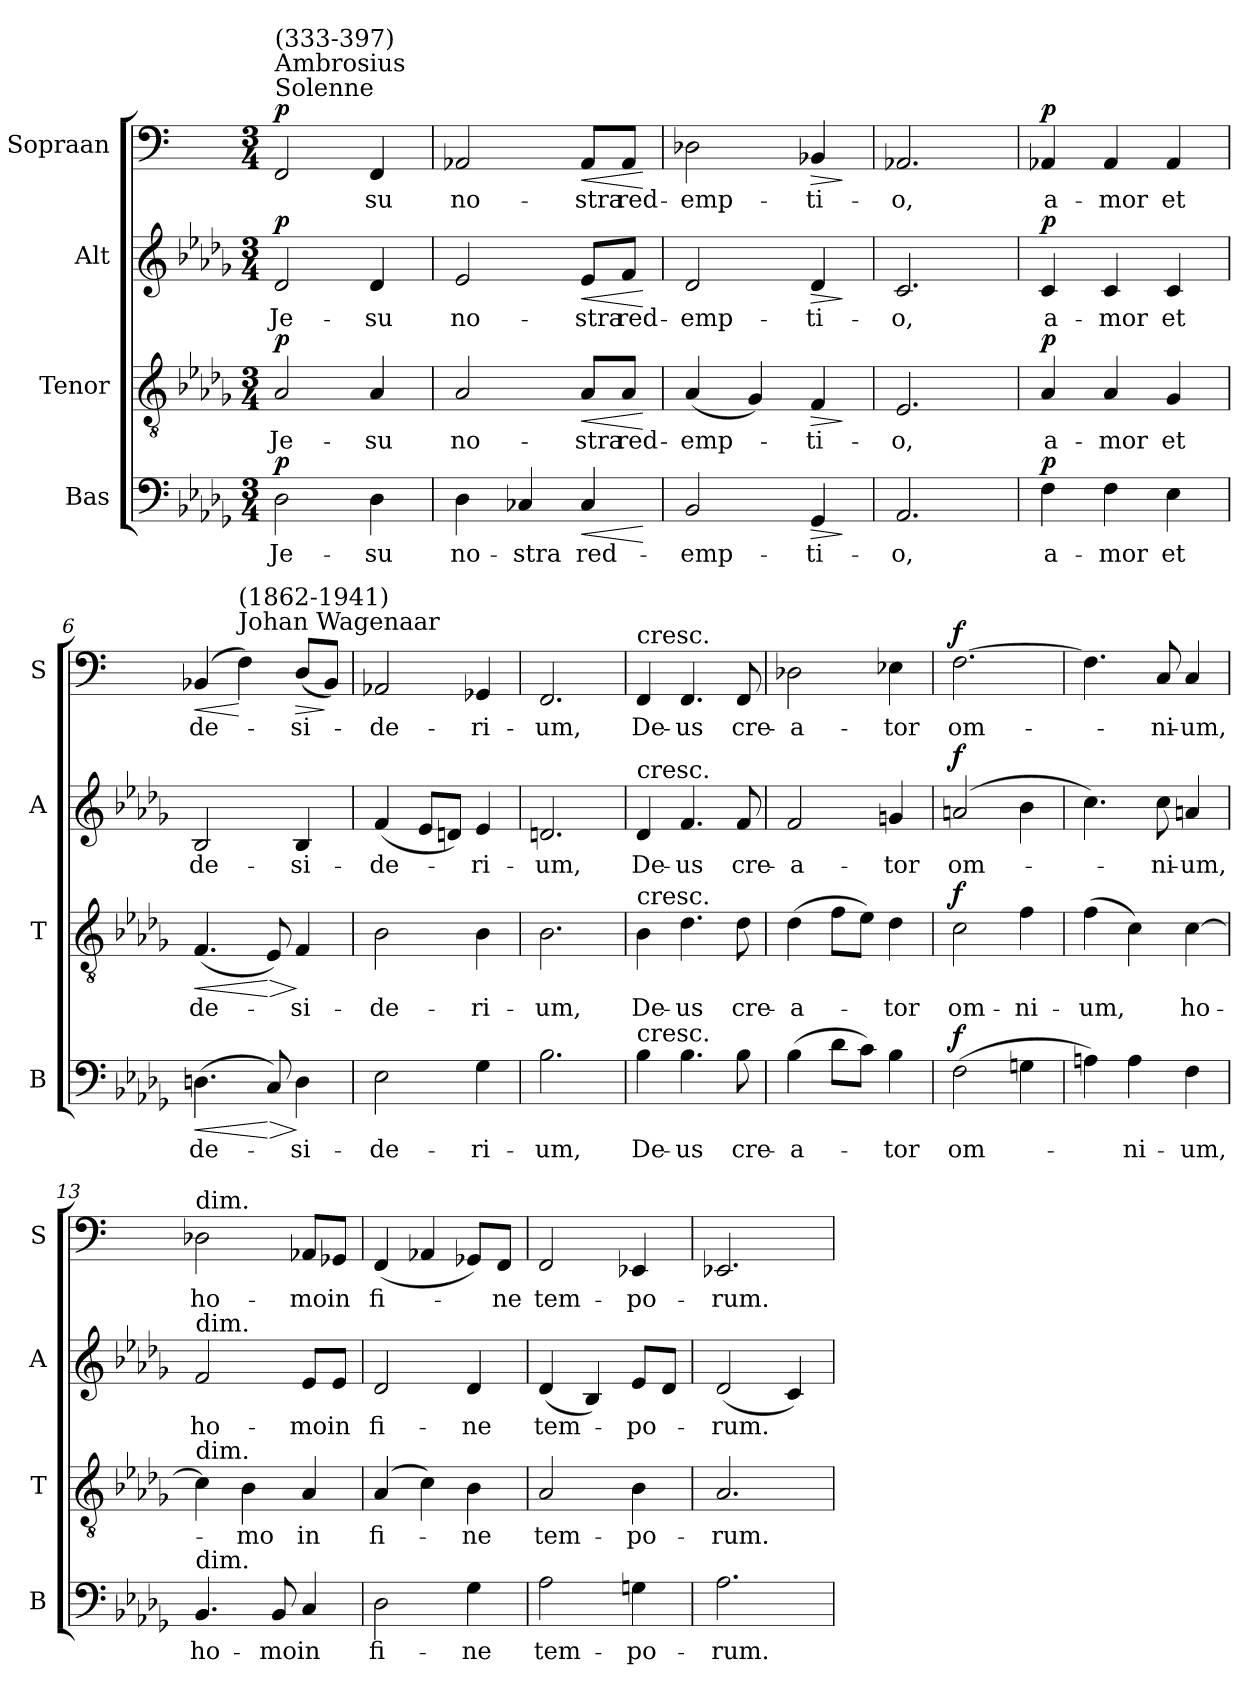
**kern	**text	**dynam	**kern	**text	**dynam	**kern	**text	**dynam	**kern	**text	**dynam
*part4	*part4	*part4	*part3	*part3	*part3	*part2	*part2	*part2	*part1	*part1	*part1
*staff4	*staff4	*staff4	*staff3	*staff3	*staff3	*staff2	*staff2	*staff2	*staff1	*staff1	*staff1
*I"Bas	*	*	*I"Tenor	*	*	*I"Alt	*	*	*I"Sopraan	*	*
*I'B	*	*	*I'T	*	*	*I'A	*	*	*I'S	*	*
*clefF4	*	*	*clefGv2	*	*	*clefG2	*	*	*clefF4	*	*
*	*	*	*	*	*	*	*	*	*ITrd-14c-24	*	*
*k[b-e-a-d-g-]	*	*	*k[b-e-a-d-g-]	*	*	*k[b-e-a-d-g-]	*	*	*k[]	*	*
*M3/4	*	*	*M3/4	*	*	*M3/4	*	*	*M3/4	*	*
=1	=1	=1	=1	=1	=1	=1	=1	=1	=1	=1	=1
!	!	!	!	!	!	!	!	!	!LO:TX:a:t=Solenne	!	!
!	!	!	!	!	!	!	!	!	!LO:TX:a:t=Ambrosius	!	!
!	!	!	!	!	!	!	!	!	!LO:TX:a:t=(333-397)	!	!
!	!LO:LY:b	!LO:DY:a	!	!LO:LY:b	!LO:DY:a	!	!LO:LY:b	!LO:DY:a	!	!	!LO:DY:a
2D-\	Je-	p	2A-/	Je-	p	2d-/	Je-	p	2f/	.	p
!	!LO:LY:b	!	!	!LO:LY:b	!	!	!LO:LY:b	!	!	!LO:LY:b	!
4D-\	su	.	4A-/	su	.	4d-/	su	.	4f/	su	.
=2	=2	=2	=2	=2	=2	=2	=2	=2	=2	=2	=2
!	!LO:LY:b	!	!	!LO:LY:b	!	!	!LO:LY:b	!	!	!LO:LY:b	!
4D-\	no-	.	2A-/	no-	.	2e-/	no-	.	2a-X/	no-	.
!	!LO:LY:b	!	!	!	!	!	!	!	!	!	!
4C-X/	stra	.	.	.	.	.	.	.	.	.	.
!	!LO:LY:b	!LO:HP:b	!	!LO:LY:b	!LO:HP:b	!	!LO:LY:b	!LO:HP:b	!	!LO:LY:b	!LO:HP:b
4C-/	red-	<	8A-/L	stra	<	8e-/L	stra	<	8a-/L	stra	<
!	!	!	!	!LO:LY:b	!	!	!LO:LY:b	!	!	!LO:LY:b	!
.	.	.	8A-/J	red-	.	8f/J	red-	.	8a-/J	red-	.
.	.	[	.	.	[	.	.	[	.	.	[
=3	=3	=3	=3	=3	=3	=3	=3	=3	=3	=3	=3
!	!LO:LY:b	!	!	!LO:LY:b	!	!	!LO:LY:b	!	!	!LO:LY:b	!
2BB-/	emp-	.	(<4A-/	emp-	.	2d-/	emp-	.	2dd-X\	emp-	.
.	.	.	4G-/)	.	.	.	.	.	.	.	.
!	!LO:LY:b	!LO:HP:b	!	!LO:LY:b	!LO:HP:b	!	!LO:LY:b	!LO:HP:b	!	!LO:LY:b	!LO:HP:b
4GG-/	ti-	>	4F/	ti-	>	4d-/	ti-	>	4b-X/	ti-	>
.	.	]	.	.	]	.	.	]	.	.	]
=4	=4	=4	=4	=4	=4	=4	=4	=4	=4	=4	=4
!	!LO:LY:b	!	!	!LO:LY:b	!	!	!LO:LY:b	!	!	!LO:LY:b	!
2.AA-/	o,	.	2.E-/	o,	.	2.c/	o,	.	2.a-X/	o,	.
=5	=5	=5	=5	=5	=5	=5	=5	=5	=5	=5	=5
!	!LO:LY:b	!LO:DY:a	!	!LO:LY:b	!LO:DY:a	!	!LO:LY:b	!LO:DY:a	!	!LO:LY:b	!LO:DY:a
4F\	a-	p	4A-/	a-	p	4c/	a-	p	4a-X/	a-	p
!	!LO:LY:b	!	!	!LO:LY:b	!	!	!LO:LY:b	!	!	!LO:LY:b	!
4F\	mor	.	4A-/	mor	.	4c/	mor	.	4a-/	mor	.
!	!LO:LY:b	!	!	!LO:LY:b	!	!	!LO:LY:b	!	!	!LO:LY:b	!
4E-\	et	.	4G-/	et	.	4c/	et	.	4a-/	et	.
=6	=6	=6	=6	=6	=6	=6	=6	=6	=6	=6	=6
!	!LO:LY:b	!LO:HP:b	!	!LO:LY:b	!LO:HP:b	!	!LO:LY:b	!	!	!LO:LY:b	!LO:HP:b
!	!	!	!	!	!	!	!	!	!	!	!LO:HP:n=1:b
(>4.Dn\	de-	<	(<4.F/	de-	<	2B-/	de-	.	(>4b-X/	de-	< <
!	!	!	!	!	!	!	!	!	!LO:TX:a:t=Johan Wagenaar	!	!
!	!	!	!	!	!	!	!	!	!LO:TX:a:t=(1862-1941)	!	!
.	.	.	.	.	.	.	.	.	4ff\)	.	[
!	!	!LO:HP:n=1:b	!	!	!LO:HP:n=1:b	!	!	!	!	!	!
8C/)	.	[ >	8E-/)	.	[ >	.	.	.	.	.	.
!	!LO:LY:b	!	!	!LO:LY:b	!	!	!LO:LY:b	!	!	!LO:LY:b	!LO:HP:n=1:b
!	!	!	!	!	!	!	!	!	!	!	!LO:HP:n=1:b
4D\	si-	]	4F/	si-	]	4B-/	si-	.	(<8dd/L	si--	[ > >
.	.	.	.	.	.	.	.	.	8b-/J)	.	]
.	.	.	.	.	.	.	.	.	.	.	]
!!LO:LB:g=z
=7	=7	=7	=7	=7	=7	=7	=7	=7	=7	=7	=7
!	!LO:LY:b	!	!	!LO:LY:b	!	!	!LO:LY:b	!	!	!LO:LY:b	!
2E-\	de-	.	2B-\	de-	.	(<4f/	de-	.	2a-X/	de-	.
.	.	.	.	.	.	8e-/L	.	.	.	.	.
.	.	.	.	.	.	8dn/J)	.	.	.	.	.
!	!LO:LY:b	!	!	!LO:LY:b	!	!	!LO:LY:b	!	!	!LO:LY:b	!
4G-\	ri-	.	4B-\	ri-	.	4e-/	ri-	.	4g-X/	ri-	.
=8	=8	=8	=8	=8	=8	=8	=8	=8	=8	=8	=8
!	!LO:LY:b	!	!	!LO:LY:b	!	!	!LO:LY:b	!	!	!LO:LY:b	!
2.B-\	um,	.	2.B-\	um,	.	2.dn/	um,	.	2.f/	um,	.
=9	=9	=9	=9	=9	=9	=9	=9	=9	=9	=9	=9
!	!	!	!	!	!	!	!	!	!LO:TX:a:t=cresc.	!	!
!	!	!	!	!	!	!LO:TX:a:t=cresc.	!	!	!	!	!
!	!	!	!LO:TX:a:t=cresc.	!	!	!	!	!	!	!	!
!LO:TX:a:t=cresc.	!	!	!	!	!	!	!	!	!	!	!
!	!LO:LY:b	!	!	!LO:LY:b	!	!	!LO:LY:b	!	!	!LO:LY:b	!
4B-\	De-	.	4B-\	De-	.	4d-/	De-	.	4f/	De-	.
!	!LO:LY:b	!	!	!LO:LY:b	!	!	!LO:LY:b	!	!	!LO:LY:b	!
4.B-\	us	.	4.d-\	us	.	4.f/	us	.	4.f/	us	.
!	!LO:LY:b	!	!	!LO:LY:b	!	!	!LO:LY:b	!	!	!LO:LY:b	!
8B-\	cre-	.	8d-\	cre-	.	8f/	cre-	.	8f/	cre-	.
=10	=10	=10	=10	=10	=10	=10	=10	=10	=10	=10	=10
!	!LO:LY:b	!	!	!LO:LY:b	!	!	!LO:LY:b	!	!	!LO:LY:b	!
(>4B-\	a-	.	(>4d-\	a-	.	2f/	a-	.	2dd-X\	a-	.
8d-\L	.	.	8f\L	.	.	.	.	.	.	.	.
8c\J)	.	.	8e-\J)	.	.	.	.	.	.	.	.
!	!LO:LY:b	!	!	!LO:LY:b	!	!	!LO:LY:b	!	!	!LO:LY:b	!
4B-\	tor	.	4d-\	tor	.	4gn/	tor	.	4ee-X\	tor	.
=11	=11	=11	=11	=11	=11	=11	=11	=11	=11	=11	=11
!	!LO:LY:b	!LO:DY:a	!	!LO:LY:b	!LO:DY:a	!	!LO:LY:b	!LO:DY:a	!	!LO:LY:b	!LO:DY:a
(>2F\	om-	f	2c\	om-	f	(>2an/	om-	f	[2.ff\	om-	f
!	!	!	!	!LO:LY:b	!	!	!	!	!	!	!
4Gn\	.	.	4f\	ni-	.	4b-\	.	.	.	.	.
=12	=12	=12	=12	=12	=12	=12	=12	=12	=12	=12	=12
!	!	!	!	!LO:LY:b	!	!	!	!	!	!	!
4An\)	.	.	(>4f\	um,	.	4.cc\)	.	.	4.ff\]	.	.
!	!LO:LY:b	!	!	!	!	!	!	!	!	!	!
4A\	ni-	.	4c\)	.	.	.	.	.	.	.	.
!	!	!	!	!	!	!	!LO:LY:b	!	!	!LO:LY:b	!
.	.	.	.	.	.	8cc\	ni-	.	8cc/	ni-	.
!	!LO:LY:b	!	!	!LO:LY:b	!	!	!LO:LY:b	!	!	!LO:LY:b	!
4F\	um,	.	[4c\	ho-	.	4an/	um,	.	4cc/	um,	.
=13	=13	=13	=13	=13	=13	=13	=13	=13	=13	=13	=13
!	!	!	!	!	!	!	!	!	!LO:TX:a:t=dim.	!	!
!	!	!	!	!	!	!LO:TX:a:t=dim.	!	!	!	!	!
!	!	!	!LO:TX:a:t=dim.	!	!	!	!	!	!	!	!
!LO:TX:a:t=dim.	!	!	!	!	!	!	!	!	!	!	!
!	!LO:LY:b	!	!	!	!	!	!LO:LY:b	!	!	!LO:LY:b	!
4.BB-/	ho-	.	4c\]	.	.	2f/	ho-	.	2dd-X\	ho-	.
!	!	!	!	!LO:LY:b	!	!	!	!	!	!	!
.	.	.	4B-\	mo	.	.	.	.	.	.	.
!	!LO:LY:b	!	!	!	!	!	!	!	!	!	!
8BB-/	mo	.	.	.	.	.	.	.	.	.	.
!	!LO:LY:b	!	!	!LO:LY:b	!	!	!LO:LY:b	!	!	!LO:LY:b	!
4C/	in	.	4A-/	in	.	8e-/L	mo	.	8a-X/L	mo	.
!	!	!	!	!	!	!	!LO:LY:b	!	!	!LO:LY:b	!
.	.	.	.	.	.	8e-/J	in	.	8g-X/J	in	.
!!LO:LB:g=z
=14	=14	=14	=14	=14	=14	=14	=14	=14	=14	=14	=14
!	!LO:LY:b	!	!	!LO:LY:b	!	!	!LO:LY:b	!	!	!LO:LY:b	!
2D-\	fi-	.	(>4A-/	fi-	.	2d-/	fi-	.	(<4f/	fi-	.
.	.	.	4c\)	.	.	.	.	.	4a-X/	.	.
!	!LO:LY:b	!	!	!LO:LY:b	!	!	!LO:LY:b	!	!	!	!
4G-\	ne	.	4B-\	ne	.	4d-/	ne	.	8g-X/L)	.	.
!	!	!	!	!	!	!	!	!	!	!LO:LY:b	!
.	.	.	.	.	.	.	.	.	8f/J	ne	.
=15	=15	=15	=15	=15	=15	=15	=15	=15	=15	=15	=15
!	!LO:LY:b	!	!	!LO:LY:b	!	!	!LO:LY:b	!	!	!LO:LY:b	!
2A-\	tem-	.	2A-/	tem-	.	(<4d-/	tem-	.	2f/	tem-	.
.	.	.	.	.	.	4B-/)	.	.	.	.	.
!	!LO:LY:b	!	!	!LO:LY:b	!	!	!LO:LY:b	!	!	!LO:LY:b	!
4Gn\	po-	.	4B-\	po-	.	8e-/L	po-	.	4e-X/	po-	.
.	.	.	.	.	.	8d-/J	.	.	.	.	.
=16	=16	=16	=16	=16	=16	=16	=16	=16	=16	=16	=16
!	!LO:LY:b	!	!	!LO:LY:b	!	!	!LO:LY:b	!	!	!LO:LY:b	!
2.A-\	rum.	.	2.A-/	rum.	.	(<2d-/	rum.	.	2.e-X/	rum.	.
.	.	.	.	.	.	4c/)	.	.	.	.	.
=	=	=	=	=	=	=	=	=	=	=	=
*-	*-	*-	*-	*-	*-	*-	*-	*-	*-	*-	*-
